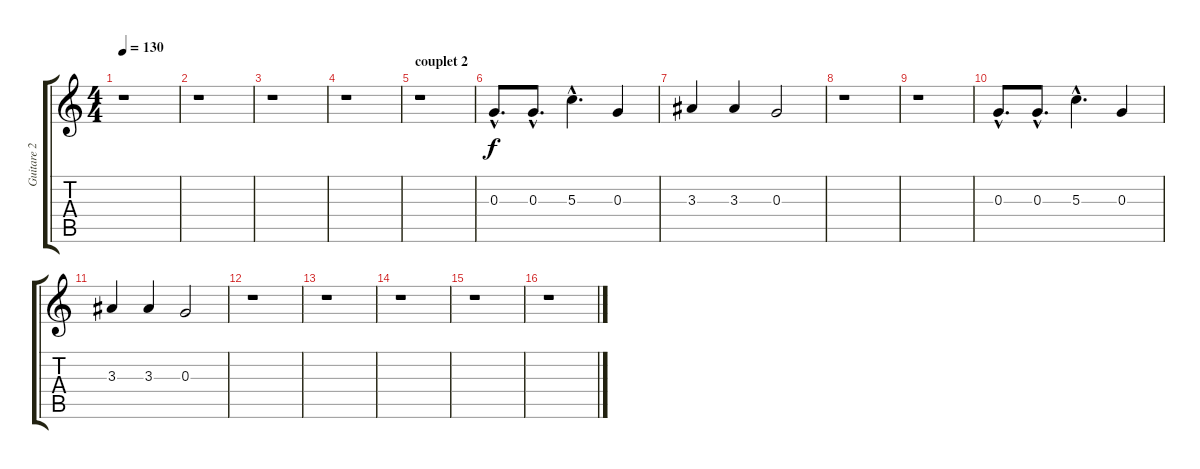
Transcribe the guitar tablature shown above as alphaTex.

\track ("Guitare 2" "Guitare 2") {instrument electricguitarclean}
\staff {score tabs}
\tuning (E4 B3 G3 D3 A2 E2) {hide}
\ts (4 4)
\tempo 130
\clef g2
\ks c
r.1{dy f} |
r.1 |
r.1 |
r.1 |
\section ("" "couplet 2")
r.1 |
0.3{hac}.8{d} 0.3{hac}.8{d} 5.3{hac}.4{d} 0.3.4 |
3.3.4 3.3.4 0.3.2 |
r.1 |
r.1 |
0.3{hac}.8{d} 0.3{hac}.8{d} 5.3{hac}.4{d} 0.3.4 |
3.3.4 3.3.4 0.3.2 |
r.1 |
r.1 |
r.1 |
r.1 |
r.1
